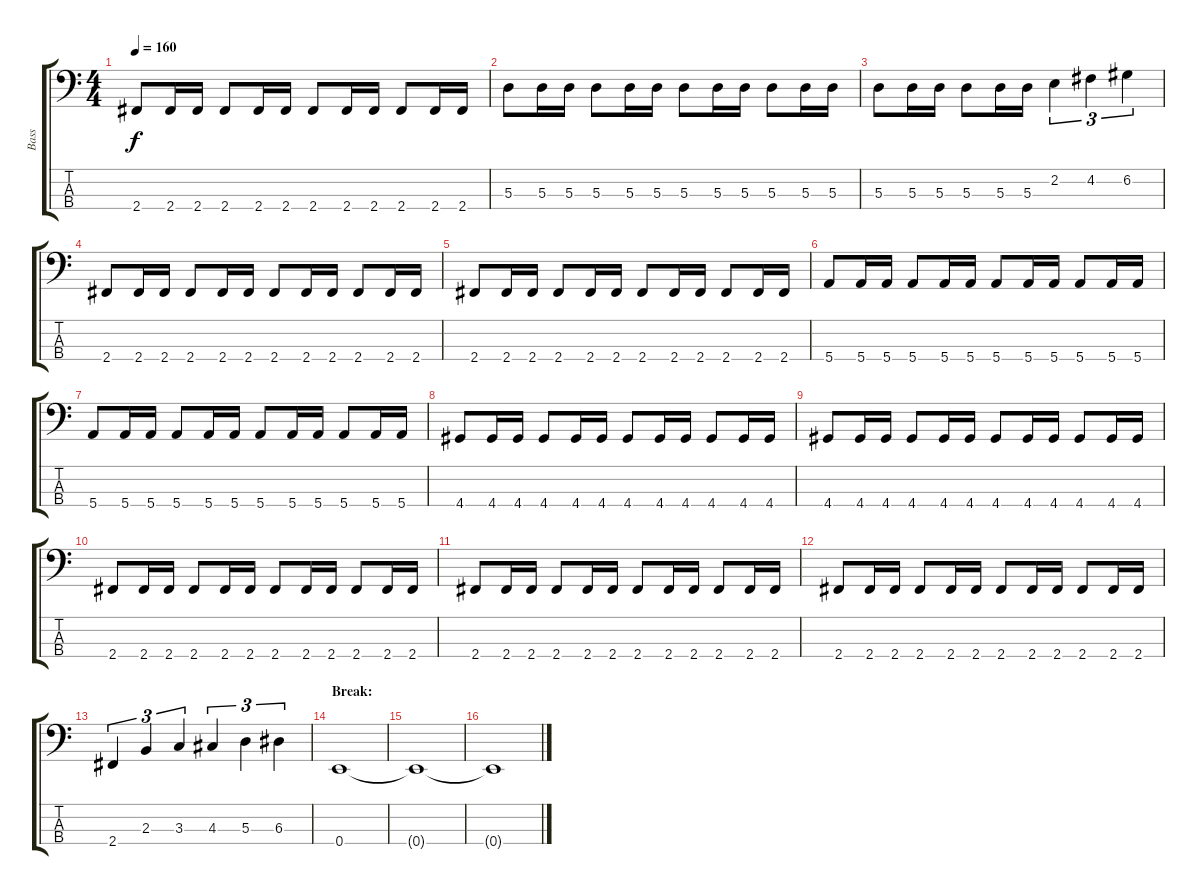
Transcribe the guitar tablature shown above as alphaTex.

\track ("Bass" "Bass") {instrument electricbasspick}
\staff {score tabs}
\tuning (G2 D2 A1 E1) {hide}
\ts (4 4)
\tempo 160
\clef f4
\ks c
2.4.8{dy f} 2.4.16 2.4.16 2.4.8 2.4.16 2.4.16 2.4.8 2.4.16 2.4.16 2.4.8 2.4.16 2.4.16 |
5.3.8 5.3.16 5.3.16 5.3.8 5.3.16 5.3.16 5.3.8 5.3.16 5.3.16 5.3.8 5.3.16 5.3.16 |
5.3.8 5.3.16 5.3.16 5.3.8 5.3.16 5.3.16 2.2.4{tu (3 2)} 4.2.4{tu (3 2)} 6.2.4{tu (3 2)} |
2.4.8 2.4.16 2.4.16 2.4.8 2.4.16 2.4.16 2.4.8 2.4.16 2.4.16 2.4.8 2.4.16 2.4.16 |
2.4.8 2.4.16 2.4.16 2.4.8 2.4.16 2.4.16 2.4.8 2.4.16 2.4.16 2.4.8 2.4.16 2.4.16 |
5.4.8 5.4.16 5.4.16 5.4.8 5.4.16 5.4.16 5.4.8 5.4.16 5.4.16 5.4.8 5.4.16 5.4.16 |
5.4.8 5.4.16 5.4.16 5.4.8 5.4.16 5.4.16 5.4.8 5.4.16 5.4.16 5.4.8 5.4.16 5.4.16 |
4.4.8 4.4.16 4.4.16 4.4.8 4.4.16 4.4.16 4.4.8 4.4.16 4.4.16 4.4.8 4.4.16 4.4.16 |
4.4.8 4.4.16 4.4.16 4.4.8 4.4.16 4.4.16 4.4.8 4.4.16 4.4.16 4.4.8 4.4.16 4.4.16 |
2.4.8 2.4.16 2.4.16 2.4.8 2.4.16 2.4.16 2.4.8 2.4.16 2.4.16 2.4.8 2.4.16 2.4.16 |
2.4.8 2.4.16 2.4.16 2.4.8 2.4.16 2.4.16 2.4.8 2.4.16 2.4.16 2.4.8 2.4.16 2.4.16 |
2.4.8 2.4.16 2.4.16 2.4.8 2.4.16 2.4.16 2.4.8 2.4.16 2.4.16 2.4.8 2.4.16 2.4.16 |
2.4.4{tu (3 2)} 2.3.4{tu (3 2)} 3.3.4{tu (3 2)} 4.3.4{tu (3 2)} 5.3.4{tu (3 2)} 6.3.4{tu (3 2)} |
\section ("" "Break:")
0.4.1 |
0.4{t}.1 |
0.4{t}.1
